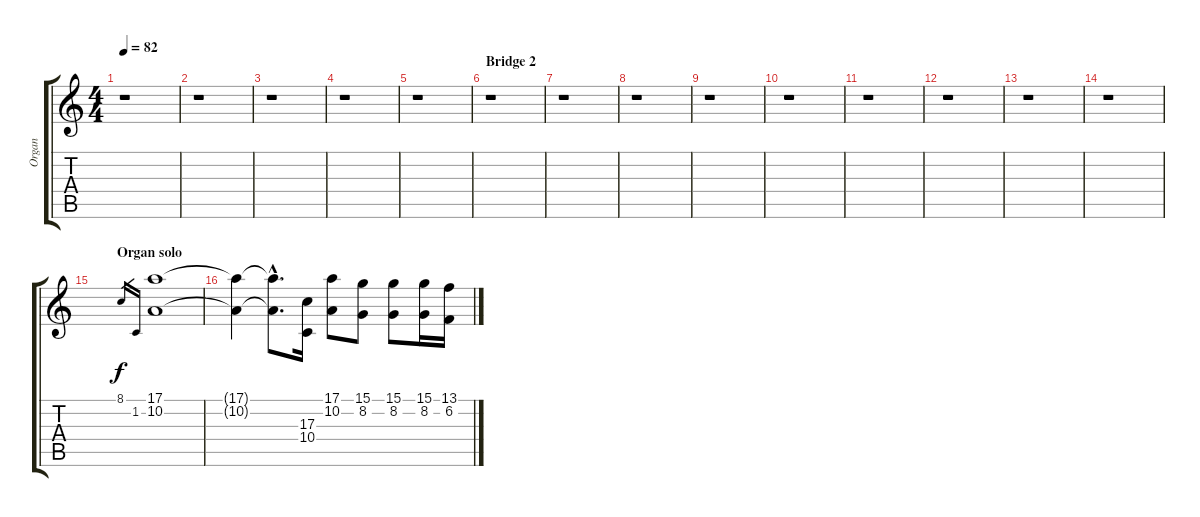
\track ("Organ" "Organ") {instrument drawbarorgan}
\staff {score tabs}
\tuning (E4 B3 G3 D3 A2 E2) {hide}
\ts (4 4)
\tempo 82
\clef g2
\ks c
r.1{dy f} |
r.1 |
r.1 |
r.1 |
r.1 |
\section ("" "Bridge 2")
r.1 |
r.1 |
r.1 |
r.1 |
r.1 |
r.1 |
r.1 |
r.1 |
r.1 |
\section ("" "Organ solo")
8.1.16{gr} 1.2.16{gr} (17.1 10.2).1 |
(17.1{t} 10.2{t}).4 (17.1{hac t} 10.2{t}).8{d} (17.3 10.4).16 (17.1 10.2).8 (15.1 8.2).8 (15.1 8.2).8 (15.1 8.2).16 (13.1 6.2).16
